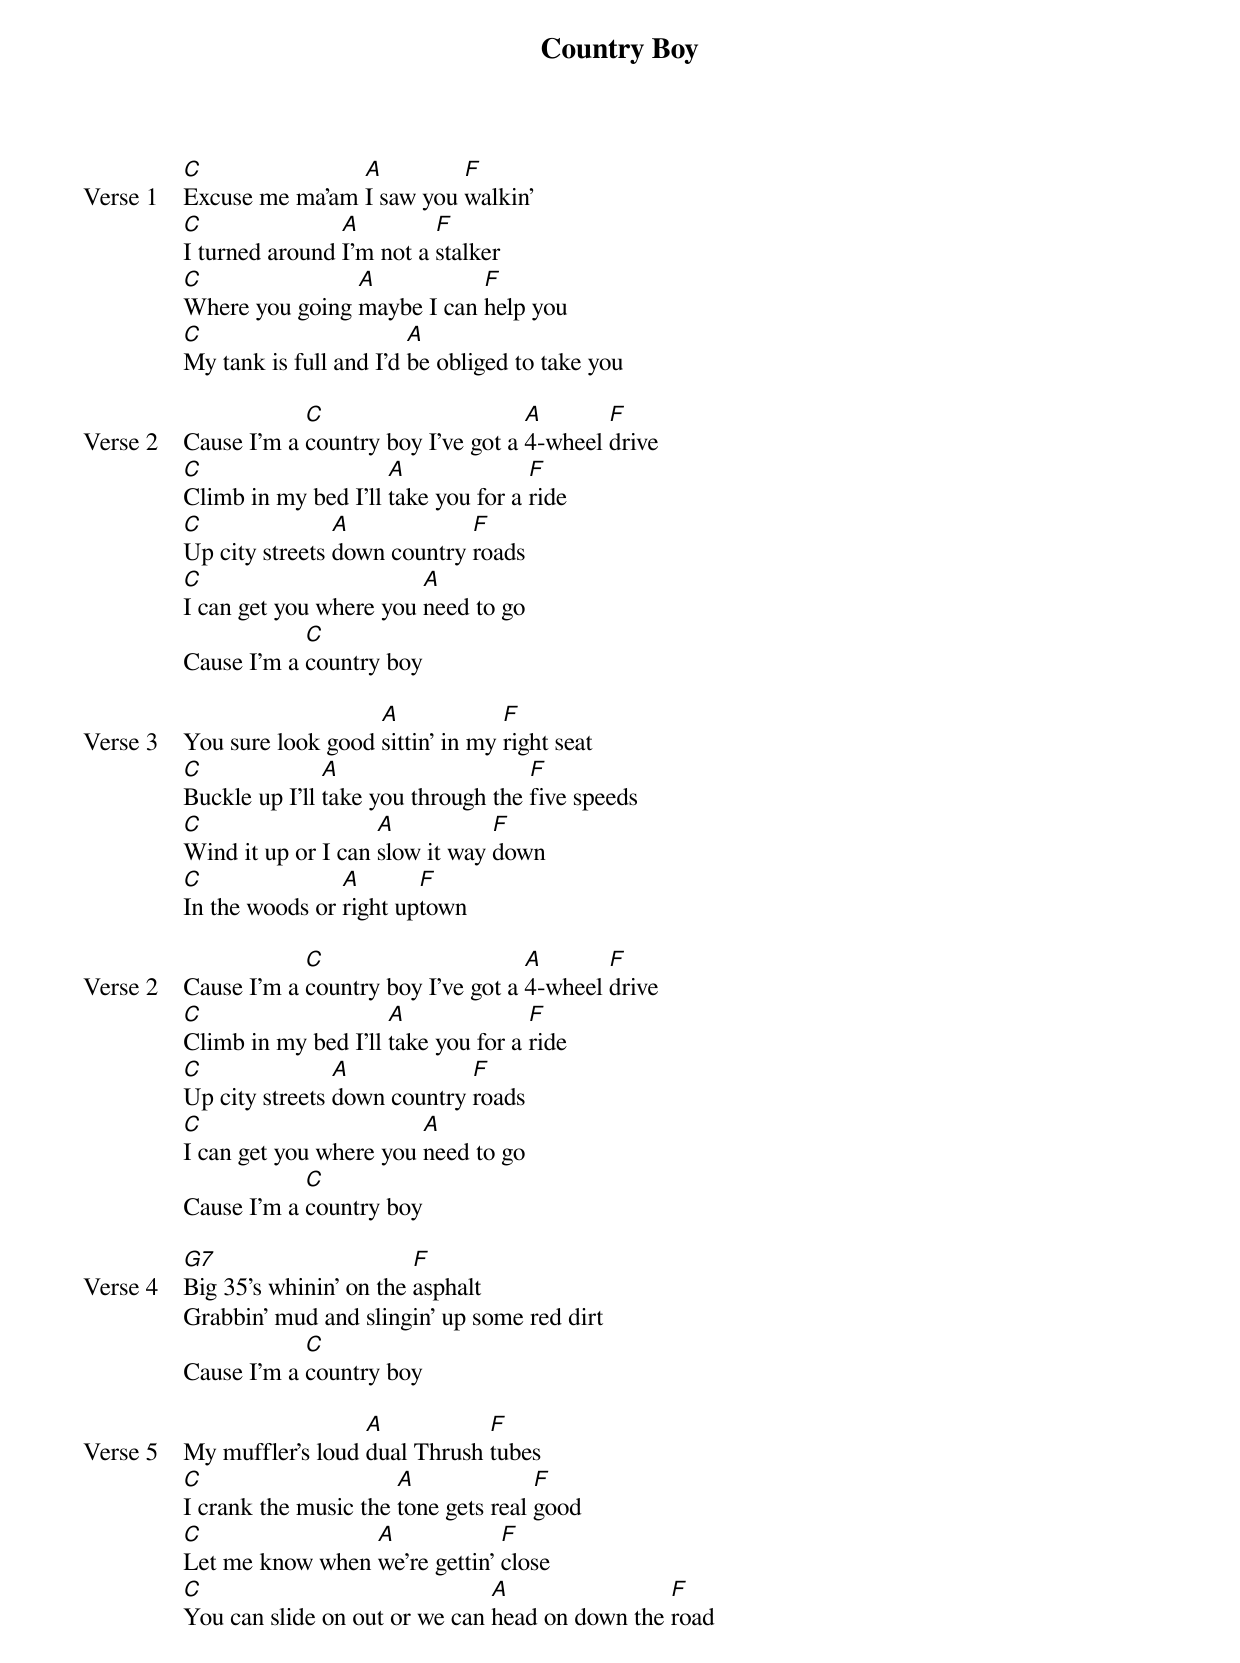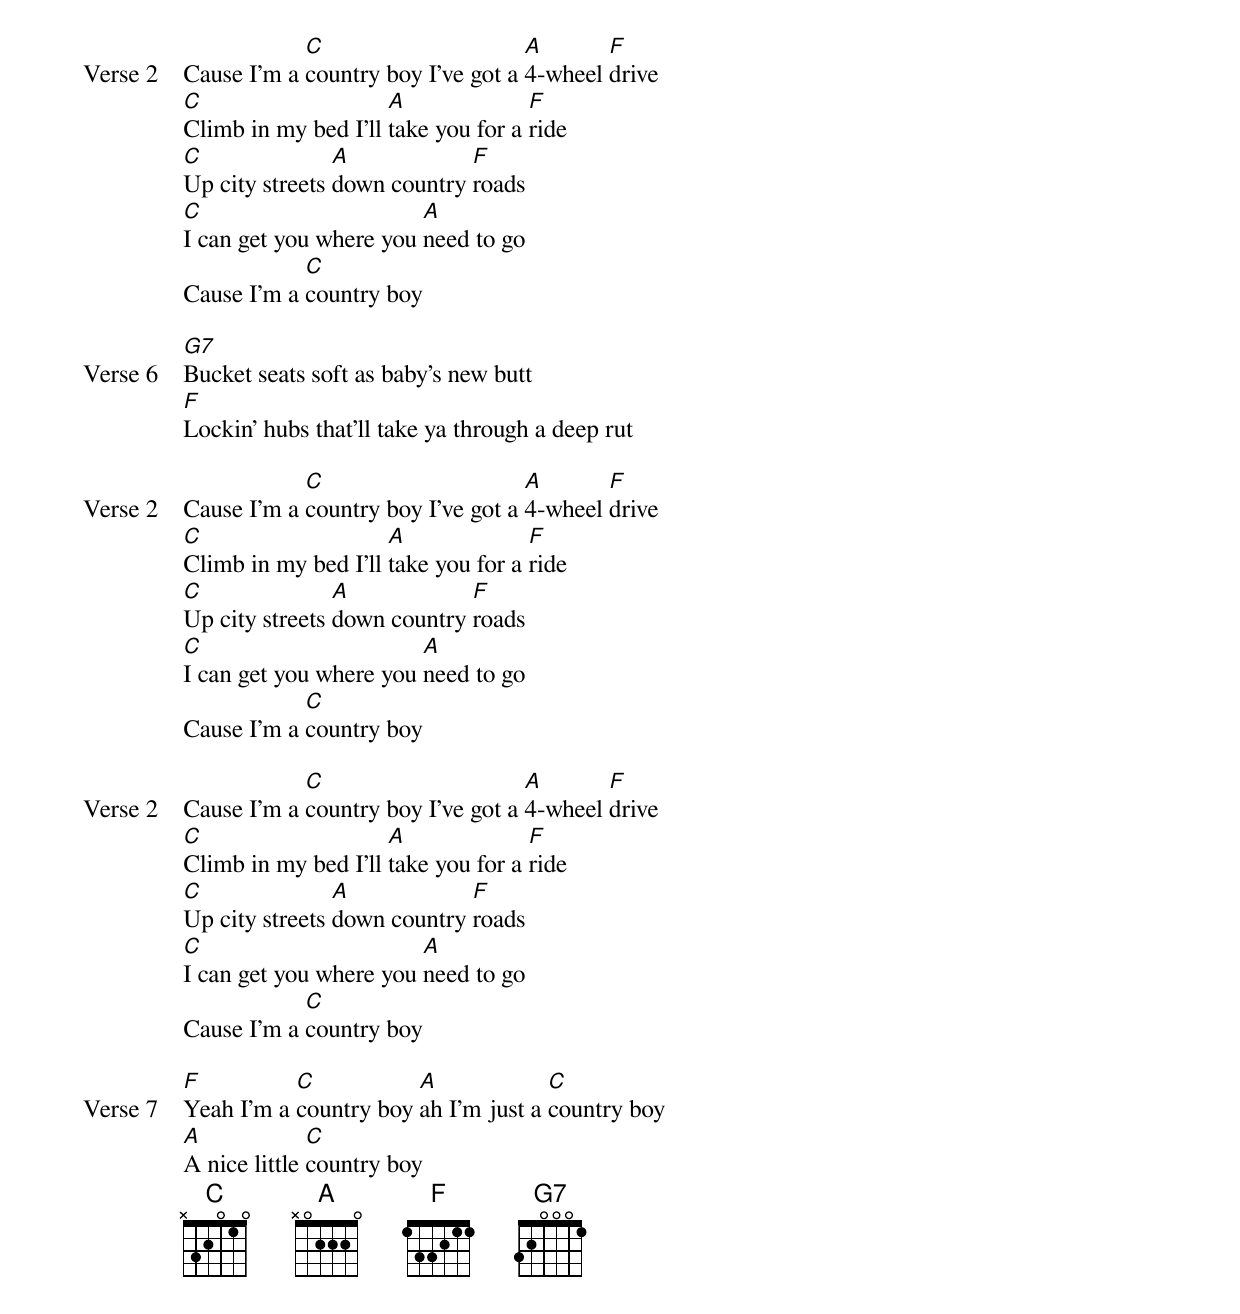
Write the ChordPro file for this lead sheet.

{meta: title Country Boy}
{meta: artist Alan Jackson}

{start_of_verse: Verse 1}
[C]Excuse me ma'am [A]I saw you [F]walkin’
[C]I turned around [A]I'm not a [F]stalker
[C]Where you going [A]maybe I can [F]help you
[C]My tank is full and I'd [A]be obliged to take you
{end_of_verse}

{start_of_verse: Verse 2}
Cause I'm a [C]country boy I've got a [A]4-wheel [F]drive
[C]Climb in my bed I'll [A]take you for a [F]ride
[C]Up city streets [A]down country [F]roads
[C]I can get you where you [A]need to go
Cause I'm a [C]country boy
{end_of_verse}

{start_of_verse: Verse 3}
You sure look good [A]sittin' in my [F]right seat
[C]Buckle up I'll [A]take you through the [F]five speeds
[C]Wind it up or I can [A]slow it way [F]down
[C]In the woods or [A]right up[F]town
{end_of_verse}

{start_of_verse: Verse 2}
Cause I'm a [C]country boy I've got a [A]4-wheel [F]drive
[C]Climb in my bed I'll [A]take you for a [F]ride
[C]Up city streets [A]down country [F]roads
[C]I can get you where you [A]need to go
Cause I'm a [C]country boy
{end_of_verse}

{start_of_verse: Verse 4}
[G7]Big 35's whinin' on the [F]asphalt
Grabbin' mud and slingin' up some red dirt
Cause I'm a [C]country boy
{end_of_verse}

{start_of_verse: Verse 5}
My muffler's loud [A]dual Thrush [F]tubes
[C]I crank the music the [A]tone gets real [F]good
[C]Let me know when [A]we're gettin' [F]close
[C]You can slide on out or we can [A]head on down the [F]road
{end_of_verse}

{start_of_verse: Verse 2}
Cause I'm a [C]country boy I've got a [A]4-wheel [F]drive
[C]Climb in my bed I'll [A]take you for a [F]ride
[C]Up city streets [A]down country [F]roads
[C]I can get you where you [A]need to go
Cause I'm a [C]country boy
{end_of_verse}

{start_of_verse: Verse 6}
[G7]Bucket seats soft as baby’s new butt
[F]Lockin’ hubs that’ll take ya through a deep rut
{end_of_verse}

{start_of_verse: Verse 2}
Cause I'm a [C]country boy I've got a [A]4-wheel [F]drive
[C]Climb in my bed I'll [A]take you for a [F]ride
[C]Up city streets [A]down country [F]roads
[C]I can get you where you [A]need to go
Cause I'm a [C]country boy
{end_of_verse}

{start_of_verse: Verse 2}
Cause I'm a [C]country boy I've got a [A]4-wheel [F]drive
[C]Climb in my bed I'll [A]take you for a [F]ride
[C]Up city streets [A]down country [F]roads
[C]I can get you where you [A]need to go
Cause I'm a [C]country boy
{end_of_verse}

{start_of_verse: Verse 7}
[F]Yeah I’m a [C]country boy [A]ah I’m just a [C]country boy
[A]A nice little [C]country boy
{end_of_verse}
